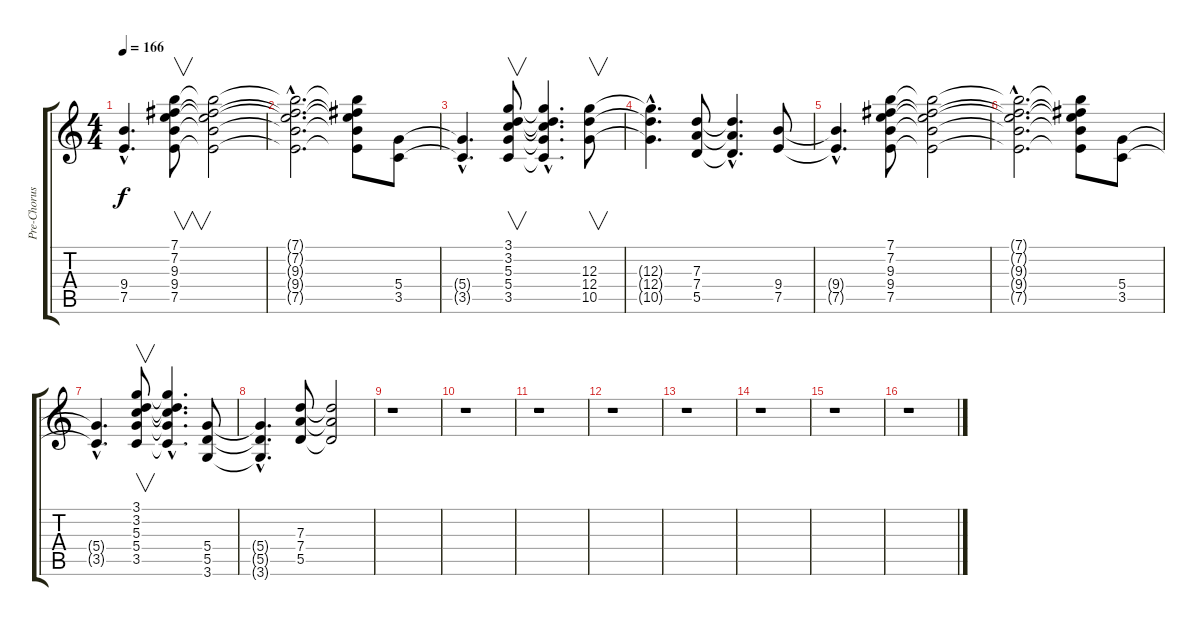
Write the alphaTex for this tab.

\track ("Pre-Chorus & Rhythms (ac)" "Pre-Chorus") {instrument acousticguitarnylon}
\staff {score tabs}
\tuning (E4 B3 G3 D3 A2 E2) {hide}
\ts (4 4)
\tempo 166
\clef g2
\ks c
(9.4{hac t} 7.5{hac t}).4{d dy f} (7.1 7.2 9.3 9.4 7.5).8{v} (7.1{t} 7.2{t} 9.3{t} 9.4{t} 7.5{t}).2 |
(7.1{hac t} 7.2{hac t} 9.3{hac t} 9.4{hac t} 7.5{hac t}).2{d} (7.1{t} 7.2{t} 9.3{t} 9.4{t} 7.5{t}).8 (5.4 3.5).8 |
(5.4{hac t} 3.5{hac t}).4{d} (3.1 3.2 5.3 5.4 3.5).8{v} (3.1{hac t} 3.2{hac t} 5.3{hac t} 5.4{hac t} 3.5{hac t}).4{d} (12.3 12.4 10.5).8{v} |
(12.3{hac t} 12.4{hac t} 10.5{hac t}).4{d} (7.3 7.4 5.5).8 (7.3{hac t} 7.4{hac t} 5.5{hac t}).4{d} (9.4 7.5).8 |
(9.4{hac t} 7.5{hac t}).4{d} (7.1 7.2 9.3 9.4 7.5).8 (7.1{t} 7.2{t} 9.3{t} 9.4{t} 7.5{t}).2 |
(7.1{hac t} 7.2{hac t} 9.3{hac t} 9.4{hac t} 7.5{hac t}).2{d} (7.1{t} 7.2{t} 9.3{t} 9.4{t} 7.5{t}).8 (5.4 3.5).8 |
(5.4{hac t} 3.5{hac t}).4{d} (3.1 3.2 5.3 5.4 3.5).8{v} (3.1{hac t} 3.2{hac t} 5.3{hac t} 5.4{hac t} 3.5{hac t}).4{d} (5.4 5.5 3.6).8 |
(5.4{hac t} 5.5{hac t} 3.6{hac t}).4{d} (7.3 7.4 5.5).8 (7.3{t} 7.4{t} 5.5{t}).2 |
r.1 |
r.1 |
r.1 |
r.1 |
r.1 |
r.1 |
r.1 |
r.1
